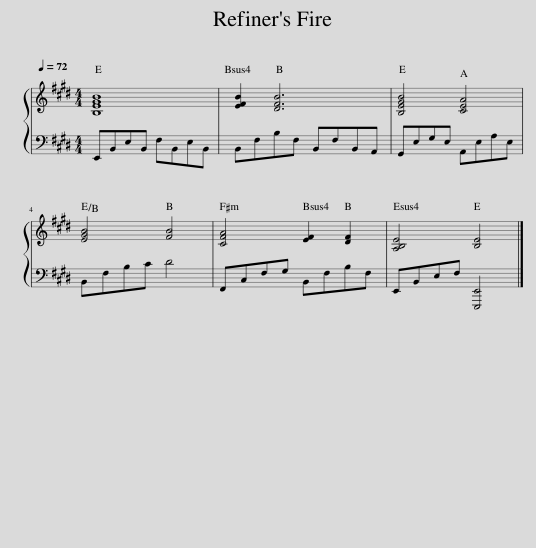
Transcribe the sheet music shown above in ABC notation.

X:1
%%score { 1 | 2 }
L:1/8
Q:1/4=72
M:4/4
I:linebreak $
K:E
V:1 treble
V:2 bass
V:1
 [B,EGB]8 | [EFB]2 [DFB]6 | [B,EGB]4 [CEA]4 |$ [EGB]4 [FB]4 | [CFA]4 [EF]2 [DF]2 | %5
 [A,B,E]4 [B,E]4 |] %6
V:2
 E,,B,,E,B,, F,B,,E,B,, | B,,F,B,F, B,,F,B,,A,, | G,,E,G,E, A,,E,A,E, |$ B,,F,B,C D4 | F,,C,F,G, B,,F,B,F, | %5
 E,,B,,E,F, [E,,,E,,]4 |] %6
